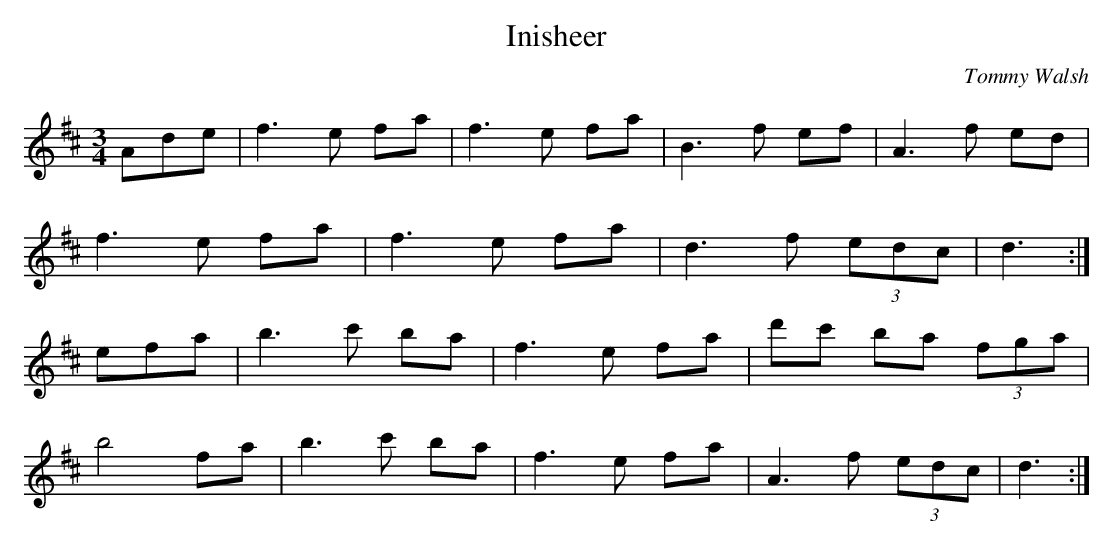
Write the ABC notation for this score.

X:1
T:Inisheer
C:Tommy Walsh
M:3/4
L:1/8
K:Dmaj
Ade |\
f3e fa | f3e fa | B3f ef | A3f ed |
f3e fa | f3e fa | d3f (3edc | d3 :|
efa |\
b3c' ba | f3e fa | d'c' ba (3fga |
b4 fa | b3c' ba | f3e fa | A3f (3edc| d3 :|
